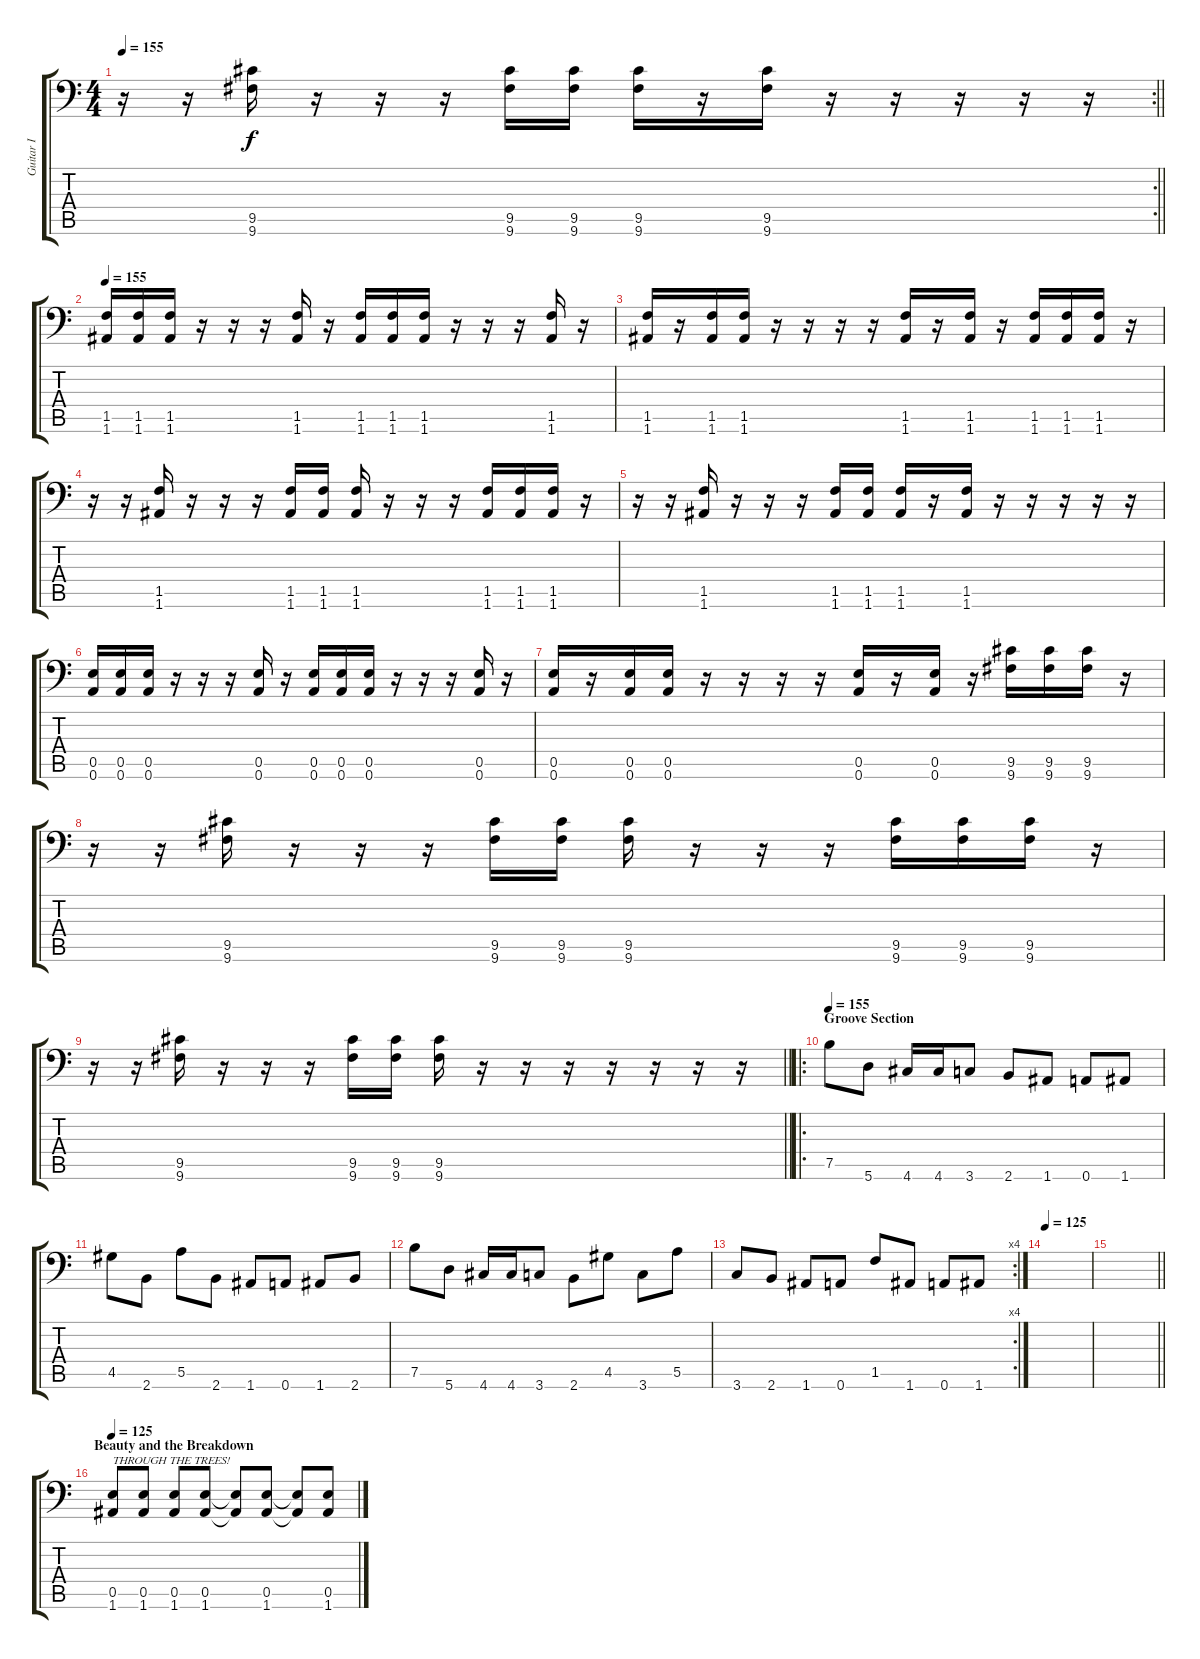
\track ("Guitar I" "Guitar I") {instrument distortionguitar}
\staff {score tabs}
\tuning (B3 Gb3 D3 A2 E2 A1) {hide}
\rc 2
\ts (4 4)
\tempo 155
\clef f4
\barLineRight lightlight
\ks c
r.16{dy f} r.16 (9.5 9.6).16 r.16 r.16 r.16 (9.5 9.6).16 (9.5 9.6).16 (9.5 9.6).16 r.16 (9.5 9.6).16 r.16 r.16 r.16 r.16 r.16 |
\tempo 155
(1.5 1.6).16 (1.5 1.6).16 (1.5 1.6).16 r.16 r.16 r.16 (1.5 1.6).16 r.16 (1.5 1.6).16 (1.5 1.6).16 (1.5 1.6).16 r.16 r.16 r.16 (1.5 1.6).16 r.16 |
(1.5 1.6).16 r.16 (1.5 1.6).16 (1.5 1.6).16 r.16 r.16 r.16 r.16 (1.5 1.6).16 r.16 (1.5 1.6).16 r.16 (1.5 1.6).16 (1.5 1.6).16 (1.5 1.6).16 r.16 |
r.16 r.16 (1.5 1.6).16 r.16 r.16 r.16 (1.5 1.6).16 (1.5 1.6).16 (1.5 1.6).16 r.16 r.16 r.16 (1.5 1.6).16 (1.5 1.6).16 (1.5 1.6).16 r.16 |
r.16 r.16 (1.5 1.6).16 r.16 r.16 r.16 (1.5 1.6).16 (1.5 1.6).16 (1.5 1.6).16 r.16 (1.5 1.6).16 r.16 r.16 r.16 r.16 r.16 |
(0.5 0.6).16 (0.5 0.6).16 (0.5 0.6).16 r.16 r.16 r.16 (0.5 0.6).16 r.16 (0.5 0.6).16 (0.5 0.6).16 (0.5 0.6).16 r.16 r.16 r.16 (0.5 0.6).16 r.16 |
(0.5 0.6).16 r.16 (0.5 0.6).16 (0.5 0.6).16 r.16 r.16 r.16 r.16 (0.5 0.6).16 r.16 (0.5 0.6).16 r.16 (9.5 9.6).16 (9.5 9.6).16 (9.5 9.6).16 r.16 |
r.16 r.16 (9.5 9.6).16 r.16 r.16 r.16 (9.5 9.6).16 (9.5 9.6).16 (9.5 9.6).16 r.16 r.16 r.16 (9.5 9.6).16 (9.5 9.6).16 (9.5 9.6).16 r.16 |
\barLineRight lightlight
r.16 r.16 (9.5 9.6).16 r.16 r.16 r.16 (9.5 9.6).16 (9.5 9.6).16 (9.5 9.6).16 r.16 r.16 r.16 r.16 r.16 r.16 r.16 |
\ro
\section ("" "Groove Section")
\tempo 155
7.5.8 5.6.8 4.6.16 4.6.16 3.6.8 2.6.8 1.6.8 0.6.8 1.6.8 |
4.5.8 2.6.8 5.5.8 2.6.8 1.6.8 0.6.8 1.6.8 2.6.8 |
7.5.8 5.6.8 4.6.16 4.6.16 3.6.8 2.6.8 4.5.8 3.6.8 5.5.8 |
\rc 4
3.6.8 2.6.8 1.6.8 0.6.8 1.5.8 1.6.8 0.6.8 1.6.8 |
\tempo 125
|
\barLineRight lightlight
|
\section ("" "Beauty and the Breakdown")
\tempo 125
(0.5 1.6).8{txt "THROUGH THE TREES!"} (0.5 1.6).8 (0.5 1.6).8 (0.5 1.6).8 (0.5{t} 1.6{t}).8 (0.5 1.6).8 (0.5{t} 1.6{t}).8 (0.5 1.6).8
